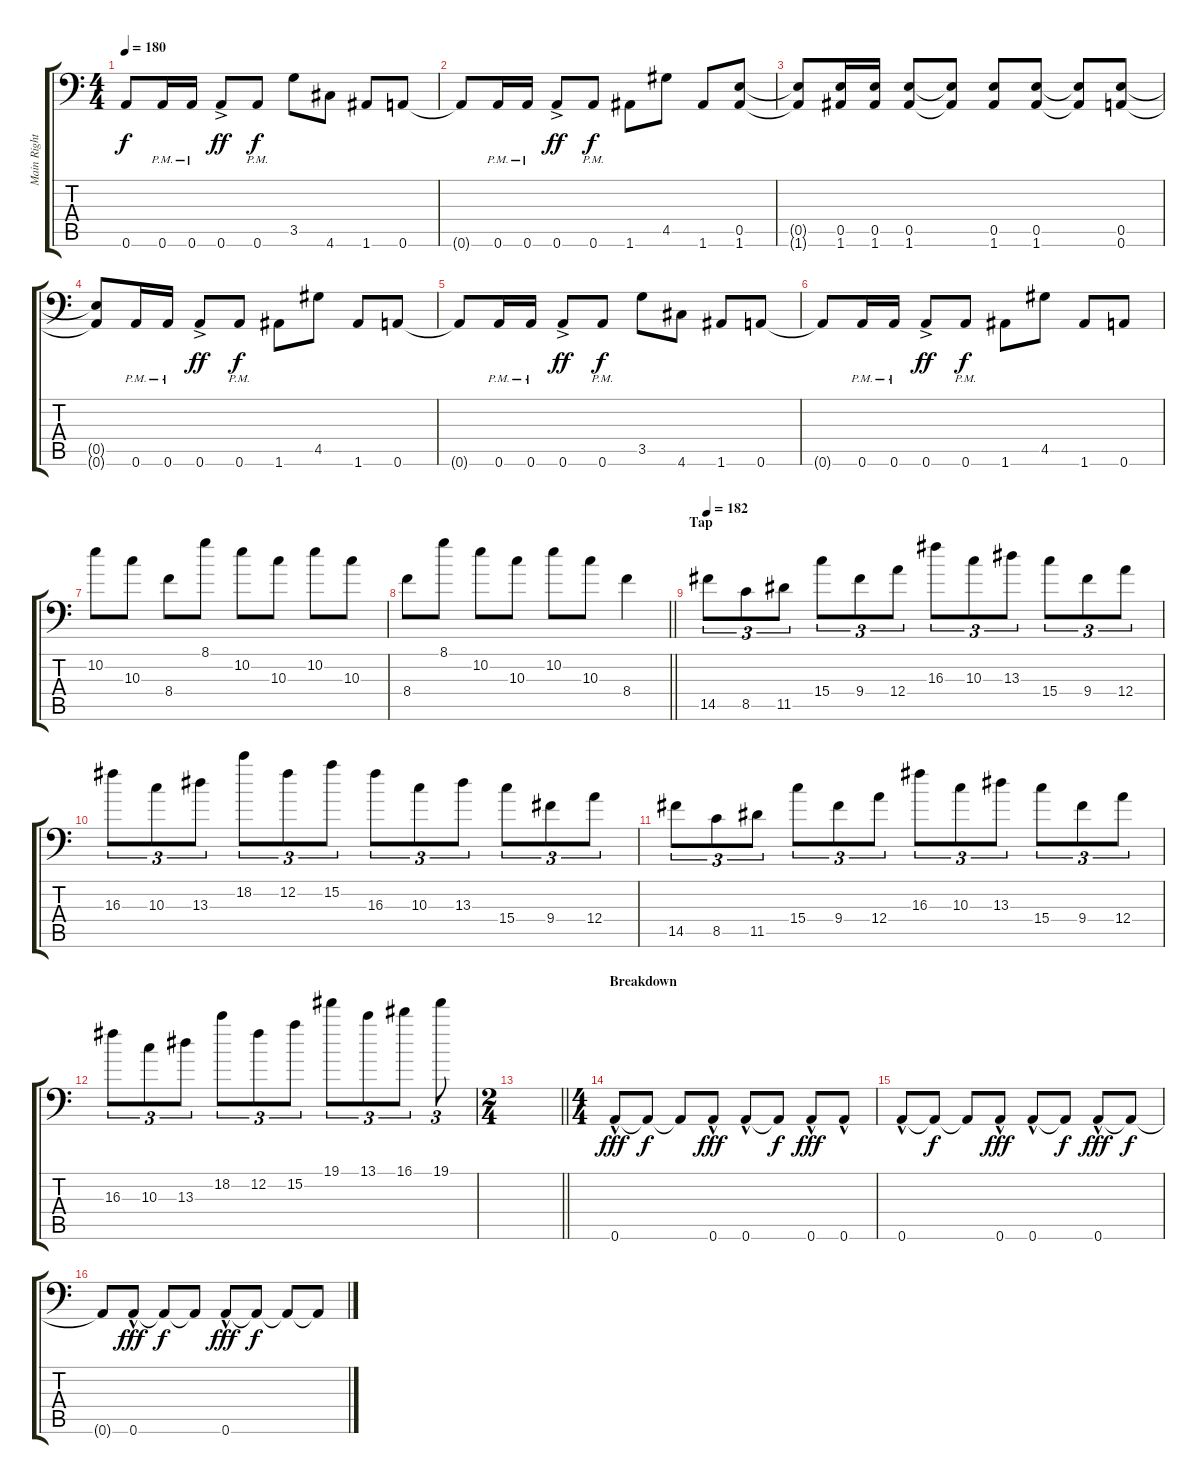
\track ("Main Right" "Main Right") {instrument distortionguitar}
\staff {score tabs}
\tuning (B3 Gb3 D3 A2 E2 A1) {hide}
\ts (4 4)
\tempo 180
\clef f4
\ks c
0.6{t}.8{dy f} 0.6{pm}.16 0.6{pm}.16 0.6{ac}.8{dy ff} 0.6{pm}.8{dy f} 3.5.8 4.6.8 1.6.8 0.6.8 |
0.6{t}.8 0.6{pm}.16 0.6{pm}.16 0.6{ac}.8{dy ff} 0.6{pm}.8{dy f} 1.6.8 4.5.8 1.6.8 (0.5 1.6).8 |
(0.5{t} 1.6{t}).8 (0.5 1.6).16 (0.5 1.6).16 (0.5 1.6).8 (0.5{t} 1.6{t}).8 (0.5 1.6).8 (0.5 1.6).8 (0.5{t} 1.6{t}).8 (0.5 0.6).8 |
(0.5{t} 0.6{t}).8 0.6{pm}.16 0.6{pm}.16 0.6{ac}.8{dy ff} 0.6{pm}.8{dy f} 1.6.8 4.5.8 1.6.8 0.6.8 |
0.6{t}.8 0.6{pm}.16 0.6{pm}.16 0.6{ac}.8{dy ff} 0.6{pm}.8{dy f} 3.5.8 4.6.8 1.6.8 0.6.8 |
0.6{t}.8 0.6{pm}.16 0.6{pm}.16 0.6{ac}.8{dy ff} 0.6{pm}.8{dy f} 1.6.8 4.5.8 1.6.8 0.6.8 |
10.2.8 10.3.8 8.4.8 8.1.8 10.2.8 10.3.8 10.2.8 10.3.8 |
\barLineRight lightlight
8.4.8 8.1.8 10.2.8 10.3.8 10.2.8 10.3.8 8.4.4 |
\section ("" "Tap")
\tempo 182
14.5.8{tu (3 2)} 8.5.8{tu (3 2)} 11.5.8{tu (3 2)} 15.4.8{tu (3 2)} 9.4.8{tu (3 2)} 12.4.8{tu (3 2)} 16.3.8{tu (3 2)} 10.3.8{tu (3 2)} 13.3.8{tu (3 2)} 15.4.8{tu (3 2)} 9.4.8{tu (3 2)} 12.4.8{tu (3 2)} |
16.3.8{tu (3 2)} 10.3.8{tu (3 2)} 13.3.8{tu (3 2)} 18.2.8{tu (3 2)} 12.2.8{tu (3 2)} 15.2.8{tu (3 2)} 16.3.8{tu (3 2)} 10.3.8{tu (3 2)} 13.3.8{tu (3 2)} 15.4.8{tu (3 2)} 9.4.8{tu (3 2)} 12.4.8{tu (3 2)} |
14.5.8{tu (3 2)} 8.5.8{tu (3 2)} 11.5.8{tu (3 2)} 15.4.8{tu (3 2)} 9.4.8{tu (3 2)} 12.4.8{tu (3 2)} 16.3.8{tu (3 2)} 10.3.8{tu (3 2)} 13.3.8{tu (3 2)} 15.4.8{tu (3 2)} 9.4.8{tu (3 2)} 12.4.8{tu (3 2)} |
16.3.8{tu (3 2)} 10.3.8{tu (3 2)} 13.3.8{tu (3 2)} 18.2.8{tu (3 2)} 12.2.8{tu (3 2)} 15.2.8{tu (3 2)} 19.1.8{tu (3 2)} 13.1.8{tu (3 2)} 16.1.8{tu (3 2)} 19.1.8{tu (3 2)} |
\ts (2 4)
\barLineRight lightlight
|
\ts (4 4)
\section ("" "Breakdown")
0.6{hac}.8{dy fff} 0.6{t}.8{dy f} 0.6{t}.8 0.6{hac}.8{dy fff} 0.6{hac}.8 0.6{t}.8{dy f} 0.6{hac}.8{dy fff} 0.6{hac}.8 |
0.6{hac}.8 0.6{t}.8{dy f} 0.6{t}.8 0.6{hac}.8{dy fff} 0.6{hac}.8 0.6{t}.8{dy f} 0.6{hac}.8{dy fff} 0.6{t}.8{dy f} |
0.6{t}.8 0.6{hac}.8{dy fff} 0.6{t}.8{dy f} 0.6{t}.8 0.6{hac}.8{dy fff} 0.6{t}.8{dy f} 0.6{t}.8 0.6{t}.8
